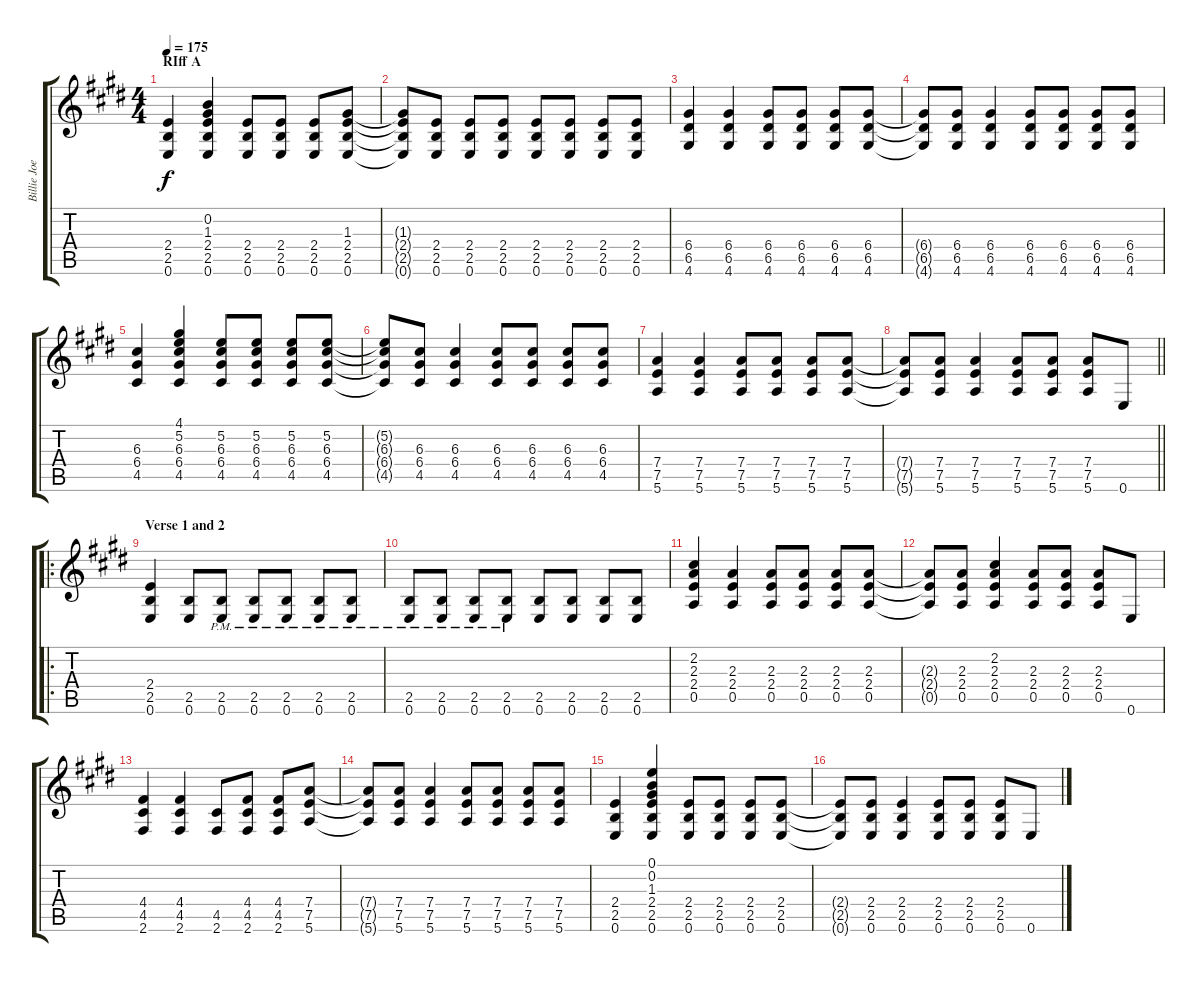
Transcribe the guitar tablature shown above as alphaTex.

\track ("Billie Joe" "Billie Joe") {instrument overdrivenguitar}
\staff {score tabs}
\tuning (E4 B3 G3 D3 A2 E2) {hide}
\ts (4 4)
\section ("" "RIff A")
\tempo 175
\clef g2
\ks e
(2.4 2.5 0.6).4{dy f} (0.2 1.3 2.4 2.5 0.6).4 (2.4 2.5 0.6).8 (2.4 2.5 0.6).8 (2.4 2.5 0.6).8 (1.3 2.4 2.5 0.6).8 |
(1.3{t} 2.4{t} 2.5{t} 0.6{t}).8 (2.4 2.5 0.6).8 (2.4 2.5 0.6).8 (2.4 2.5 0.6).8 (2.4 2.5 0.6).8 (2.4 2.5 0.6).8 (2.4 2.5 0.6).8 (2.4 2.5 0.6).8 |
(6.4 6.5 4.6).4 (6.4 6.5 4.6).4 (6.4 6.5 4.6).8 (6.4 6.5 4.6).8 (6.4 6.5 4.6).8 (6.4 6.5 4.6).8 |
(6.4{t} 6.5{t} 4.6{t}).8 (6.4 6.5 4.6).8 (6.4 6.5 4.6).4 (6.4 6.5 4.6).8 (6.4 6.5 4.6).8 (6.4 6.5 4.6).8 (6.4 6.5 4.6).8 |
(6.3 6.4 4.5).4 (4.1 5.2 6.3 6.4 4.5).4 (5.2 6.3 6.4 4.5).8 (5.2 6.3 6.4 4.5).8 (5.2 6.3 6.4 4.5).8 (5.2 6.3 6.4 4.5).8 |
(5.2{t} 6.3{t} 6.4{t} 4.5{t}).8 (6.3 6.4 4.5).8 (6.3 6.4 4.5).4 (6.3 6.4 4.5).8 (6.3 6.4 4.5).8 (6.3 6.4 4.5).8 (6.3 6.4 4.5).8 |
(7.4 7.5 5.6).4 (7.4 7.5 5.6).4 (7.4 7.5 5.6).8 (7.4 7.5 5.6).8 (7.4 7.5 5.6).8 (7.4 7.5 5.6).8 |
\barLineRight lightlight
(7.4{t} 7.5{t} 5.6{t}).8 (7.4 7.5 5.6).8 (7.4 7.5 5.6).4 (7.4 7.5 5.6).8 (7.4 7.5 5.6).8 (7.4 7.5 5.6).8 0.6.8 |
\ro
\section ("" "Verse 1 and 2")
(2.4 2.5 0.6).4 (2.5 0.6).8 (2.5{pm} 0.6{pm}).8 (2.5{pm} 0.6{pm}).8 (2.5{pm} 0.6{pm}).8 (2.5{pm} 0.6{pm}).8 (2.5{pm} 0.6{pm}).8 |
(2.5{pm} 0.6{pm}).8 (2.5{pm} 0.6{pm}).8 (2.5{pm} 0.6{pm}).8 (2.5{pm} 0.6{pm}).8 (2.5 0.6).8 (2.5 0.6).8 (2.5 0.6).8 (2.5 0.6).8 |
(2.2 2.3 2.4 0.5).4 (2.3 2.4 0.5).4 (2.3 2.4 0.5).8 (2.3 2.4 0.5).8 (2.3 2.4 0.5).8 (2.3 2.4 0.5).8 |
(2.3{t} 2.4{t} 0.5{t}).8 (2.3 2.4 0.5).8 (2.2 2.3 2.4 0.5).4 (2.3 2.4 0.5).8 (2.3 2.4 0.5).8 (2.3 2.4 0.5).8 0.6.8 |
(4.4 4.5 2.6).4 (4.4 4.5 2.6).4 (4.5 2.6).8 (4.4 4.5 2.6).8 (4.4 4.5 2.6).8 (7.4 7.5 5.6).8 |
(7.4{t} 7.5{t} 5.6{t}).8 (7.4 7.5 5.6).8 (7.4 7.5 5.6).4 (7.4 7.5 5.6).8 (7.4 7.5 5.6).8 (7.4 7.5 5.6).8 (7.4 7.5 5.6).8 |
(2.4 2.5 0.6).4 (0.1 0.2 1.3 2.4 2.5 0.6).4 (2.4 2.5 0.6).8 (2.4 2.5 0.6).8 (2.4 2.5 0.6).8 (2.4 2.5 0.6).8 |
(2.4{t} 2.5{t} 0.6{t}).8 (2.4 2.5 0.6).8 (2.4 2.5 0.6).4 (2.4 2.5 0.6).8 (2.4 2.5 0.6).8 (2.4 2.5 0.6).8 0.6.8
